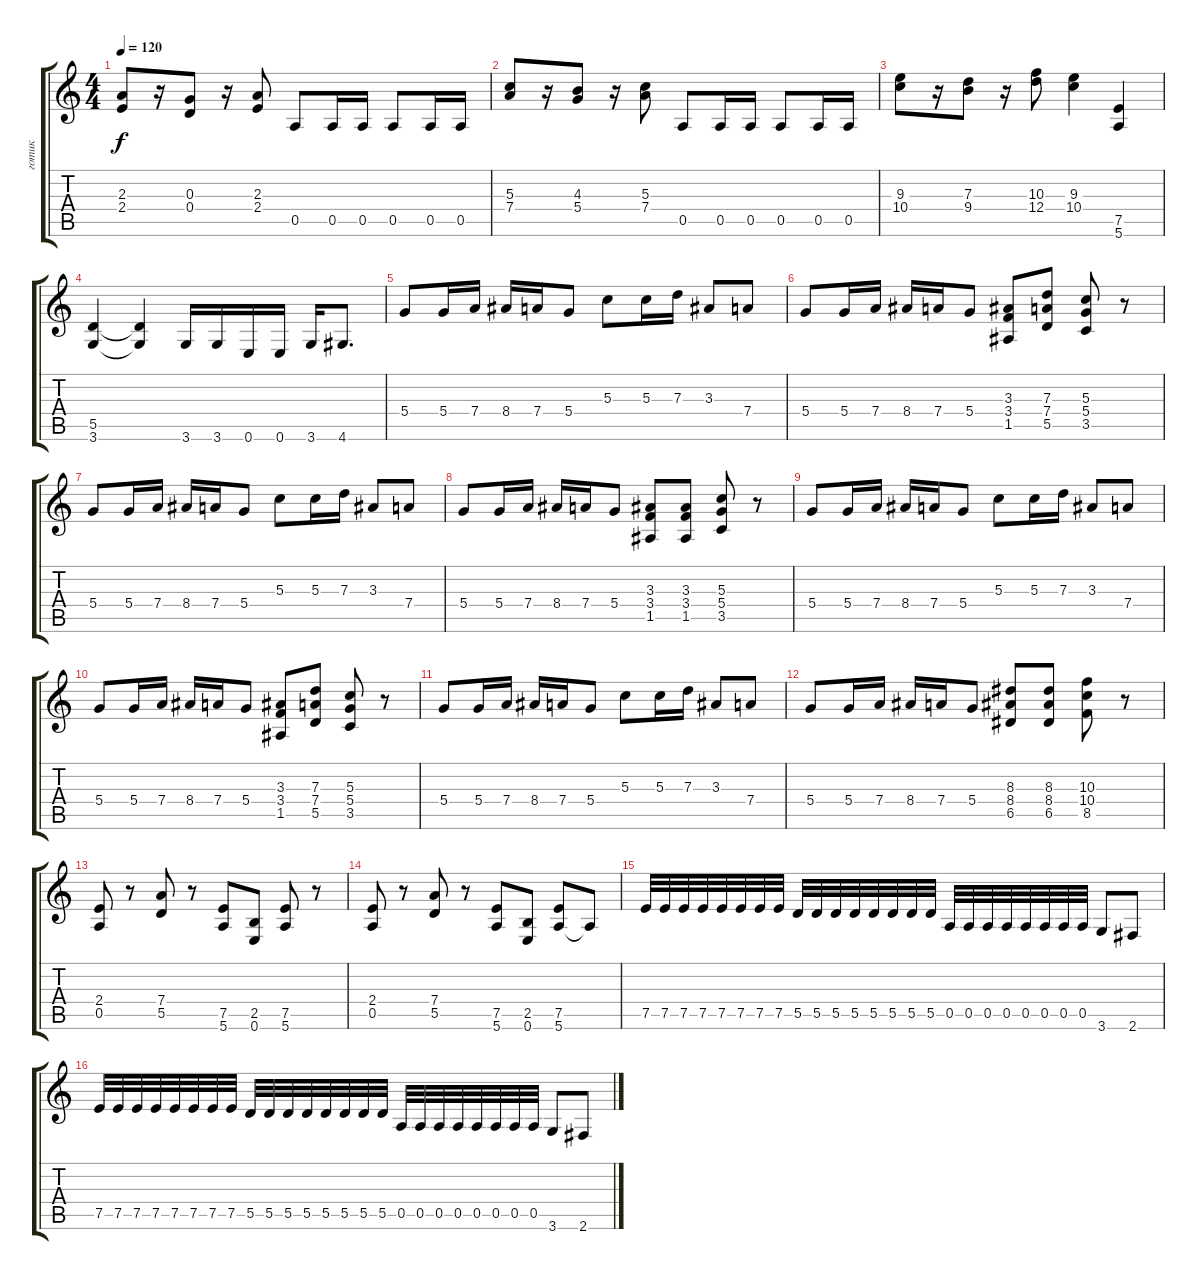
\track ("готик" "готик") {instrument distortionguitar}
\staff {score tabs}
\tuning (E4 B3 G3 D3 A2 E2) {hide}
\ts (4 4)
\tempo 120
\clef g2
\ks c
(2.3 2.4).8{dy f} r.16 (0.3 0.4).8 r.16 (2.3 2.4).8 0.5.8 0.5.16 0.5.16 0.5.8 0.5.16 0.5.16 |
(5.3 7.4).8 r.16 (4.3 5.4).8 r.16 (5.3 7.4).8 0.5.8 0.5.16 0.5.16 0.5.8 0.5.16 0.5.16 |
(9.3 10.4).8 r.16 (7.3 9.4).8 r.16 (10.3 12.4).8 (9.3 10.4).4 (7.5 5.6).4 |
(5.5 3.6).4 (5.5{t} 3.6{t}).4 3.6.16 3.6.16 0.6.16 0.6.16 3.6.16 4.6.8{d} |
5.4.8 5.4.16 7.4.16 8.4.16 7.4.16 5.4.8 5.3.8 5.3.16 7.3.16 3.3.8 7.4.8 |
5.4.8 5.4.16 7.4.16 8.4.16 7.4.16 5.4.8 (3.3 3.4 1.5).8 (7.3 7.4 5.5).8 (5.3 5.4 3.5).8 r.8 |
5.4.8 5.4.16 7.4.16 8.4.16 7.4.16 5.4.8 5.3.8 5.3.16 7.3.16 3.3.8 7.4.8 |
5.4.8 5.4.16 7.4.16 8.4.16 7.4.16 5.4.8 (3.3 3.4 1.5).8 (3.3 3.4 1.5).8 (5.3 5.4 3.5).8 r.8 |
5.4.8 5.4.16 7.4.16 8.4.16 7.4.16 5.4.8 5.3.8 5.3.16 7.3.16 3.3.8 7.4.8 |
5.4.8 5.4.16 7.4.16 8.4.16 7.4.16 5.4.8 (3.3 3.4 1.5).8 (7.3 7.4 5.5).8 (5.3 5.4 3.5).8 r.8 |
5.4.8 5.4.16 7.4.16 8.4.16 7.4.16 5.4.8 5.3.8 5.3.16 7.3.16 3.3.8 7.4.8 |
5.4.8 5.4.16 7.4.16 8.4.16 7.4.16 5.4.8 (8.3 8.4 6.5).8 (8.3 8.4 6.5).8 (10.3 10.4 8.5).8 r.8 |
(2.4 0.5).8 r.8 (7.4 5.5).8 r.8 (7.5 5.6).8 (2.5 0.6).8 (7.5 5.6).8 r.8 |
(2.4 0.5).8 r.8 (7.4 5.5).8 r.8 (7.5 5.6).8 (2.5 0.6).8 (7.5 5.6).8 5.6{t}.8 |
7.5.32 7.5.32 7.5.32 7.5.32 7.5.32 7.5.32 7.5.32 7.5.32 5.5.32 5.5.32 5.5.32 5.5.32 5.5.32 5.5.32 5.5.32 5.5.32 0.5.32 0.5.32 0.5.32 0.5.32 0.5.32 0.5.32 0.5.32 0.5.32 3.6.8 2.6.8 |
7.5.32 7.5.32 7.5.32 7.5.32 7.5.32 7.5.32 7.5.32 7.5.32 5.5.32 5.5.32 5.5.32 5.5.32 5.5.32 5.5.32 5.5.32 5.5.32 0.5.32 0.5.32 0.5.32 0.5.32 0.5.32 0.5.32 0.5.32 0.5.32 3.6.8 2.6.8
